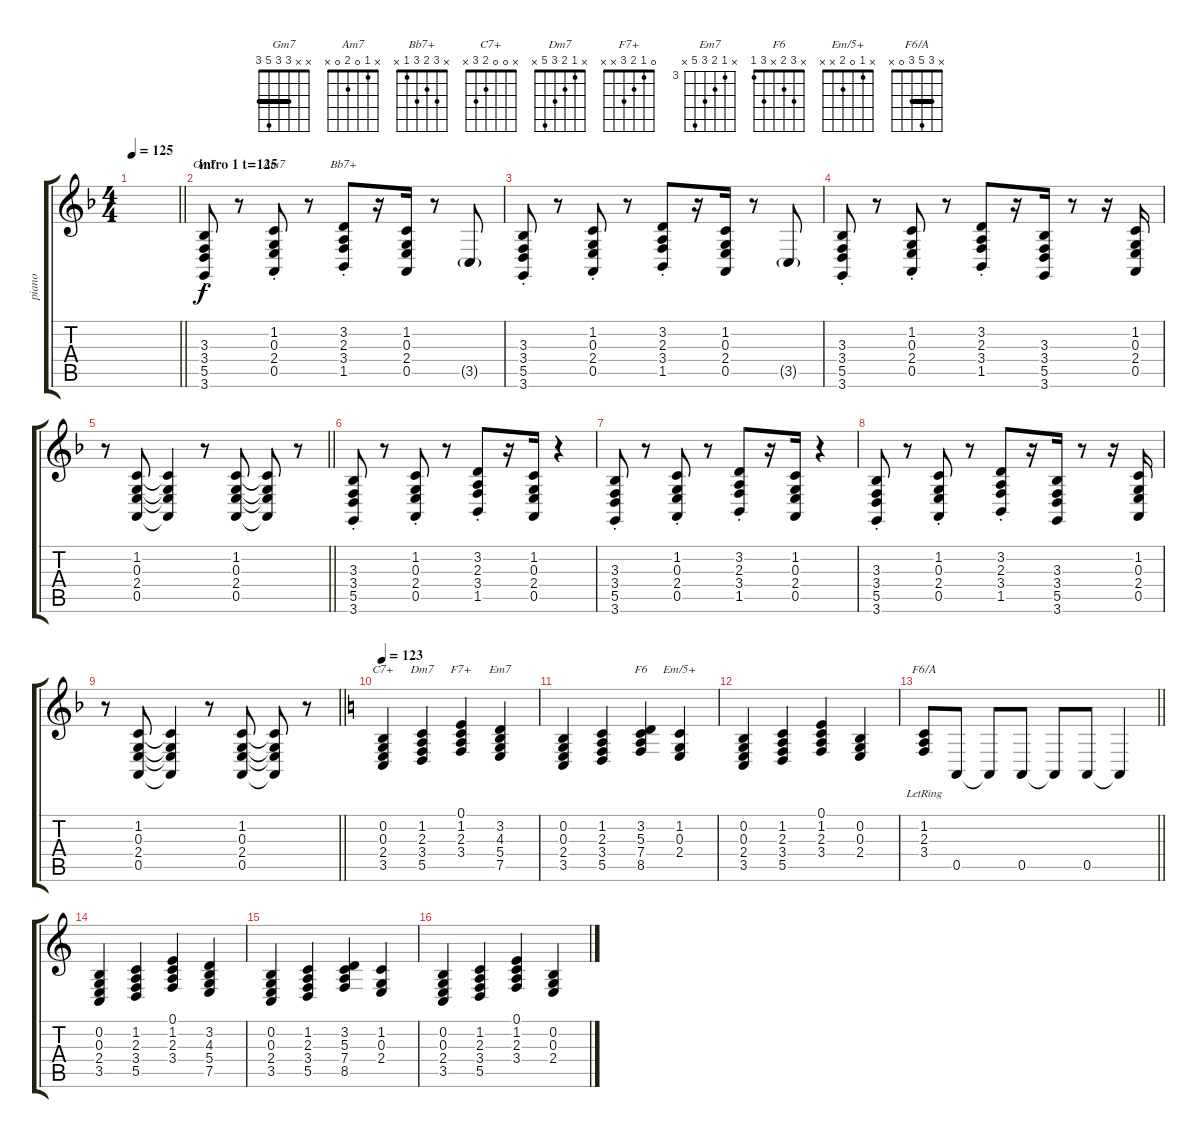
\track ("piano" "piano") {instrument acousticgrandpiano}
\staff {score tabs}
\tuning (E4 B3 G3 D3 A2 E2) {hide}
\chord ("Gm7" x x 3 3 5 3) {barre 3}
\chord ("Am7" x 1 0 2 0 x)
\chord ("Bb7+" x 3 2 3 1 x)
\chord ("C7+" x 0 0 2 3 x)
\chord ("Dm7" x 1 2 3 5 x)
\chord ("F7+" 0 1 2 3 x x)
\chord ("Em7" x 3 4 5 7 x) {firstfret 3}
\chord ("F6" x 3 2 x 3 1)
\chord ("Em/5+" x 1 0 2 x x)
\chord ("F6/A" x 3 5 3 0 x) {barre 3}
\ts (4 4)
\tempo 125
\clef g2
\barLineRight lightlight
\ks f
|
\section ("" "intro 1 t=125")
(3.3{st} 3.4{st} 5.5{st} 3.6{st}).8{ch "Gm7"} r.8 (1.2{st} 0.3{st} 2.4{st} 0.5{st}).8{ch "Am7"} r.8 (3.2{st} 2.3{st} 3.4{st} 1.5{st}).8{ch "Bb7+"} r.16 (1.2 0.3 2.4 0.5).16 r.8 3.5{g}.8 |
(3.3{st} 3.4{st} 5.5{st} 3.6{st}).8 r.8 (1.2{st} 0.3{st} 2.4{st} 0.5{st}).8 r.8 (3.2{st} 2.3{st} 3.4{st} 1.5{st}).8 r.16 (1.2 0.3 2.4 0.5).16 r.8 3.5{g}.8 |
(3.3{st} 3.4{st} 5.5{st} 3.6{st}).8 r.8 (1.2{st} 0.3{st} 2.4{st} 0.5{st}).8 r.8 (3.2{st} 2.3{st} 3.4{st} 1.5{st}).8 r.16 (3.3 3.4 5.5 3.6).16 r.8 r.16 (1.2 0.3 2.4 0.5).16 |
\barLineRight lightlight
r.8 (1.2 0.3 2.4 0.5).8 (1.2{t} 0.3{t} 2.4{t} 0.5{t}).4 r.8 (1.2 0.3 2.4 0.5).8 (1.2{t} 0.3{t} 2.4{t} 0.5{t}).8 r.8 |
(3.3{st} 3.4{st} 5.5{st} 3.6{st}).8 r.8 (1.2{st} 0.3{st} 2.4{st} 0.5{st}).8 r.8 (3.2{st} 2.3{st} 3.4{st} 1.5{st}).8 r.16 (1.2 0.3 2.4 0.5).16 r.4 |
(3.3{st} 3.4{st} 5.5{st} 3.6{st}).8 r.8 (1.2{st} 0.3{st} 2.4{st} 0.5{st}).8 r.8 (3.2{st} 2.3{st} 3.4{st} 1.5{st}).8 r.16 (1.2 0.3 2.4 0.5).16 r.4 |
(3.3{st} 3.4{st} 5.5{st} 3.6{st}).8 r.8 (1.2{st} 0.3{st} 2.4{st} 0.5{st}).8 r.8 (3.2{st} 2.3{st} 3.4{st} 1.5{st}).8 r.16 (3.3 3.4 5.5 3.6).16 r.8 r.16 (1.2 0.3 2.4 0.5).16 |
\barLineRight lightlight
r.8 (1.2 0.3 2.4 0.5).8 (1.2{t} 0.3{t} 2.4{t} 0.5{t}).4 r.8 (1.2 0.3 2.4 0.5).8 (1.2{t} 0.3{t} 2.4{t} 0.5{t}).8 r.8 |
\tempo 123
\ks c
(0.2 0.3 2.4 3.5).4{ch "C7+"} (1.2 2.3 3.4 5.5).4{ch "Dm7"} (0.1 1.2 2.3 3.4).4{ch "F7+"} (3.2 4.3 5.4 7.5).4{ch "Em7"} |
(0.2 0.3 2.4 3.5).4 (1.2 2.3 3.4 5.5).4 (3.2 5.3 7.4 8.5).4{ch "F6"} (1.2 0.3 2.4).4{ch "Em/5+"} |
(0.2 0.3 2.4 3.5).4 (1.2 2.3 3.4 5.5).4 (0.1 1.2 2.3 3.4).4 (0.2 0.3 2.4).4 |
\barLineRight lightlight
(1.2{lr} 2.3{lr} 3.4{lr}).8{ch "F6/A"} 0.5.8 0.5{t}.8 0.5.8 0.5{t}.8 0.5.8 0.5{t}.4 |
(0.2 0.3 2.4 3.5).4 (1.2 2.3 3.4 5.5).4 (0.1 1.2 2.3 3.4).4 (3.2 4.3 5.4 7.5).4 |
(0.2 0.3 2.4 3.5).4 (1.2 2.3 3.4 5.5).4 (3.2 5.3 7.4 8.5).4 (1.2 0.3 2.4).4 |
(0.2 0.3 2.4 3.5).4 (1.2 2.3 3.4 5.5).4 (0.1 1.2 2.3 3.4).4 (0.2 0.3 2.4).4
